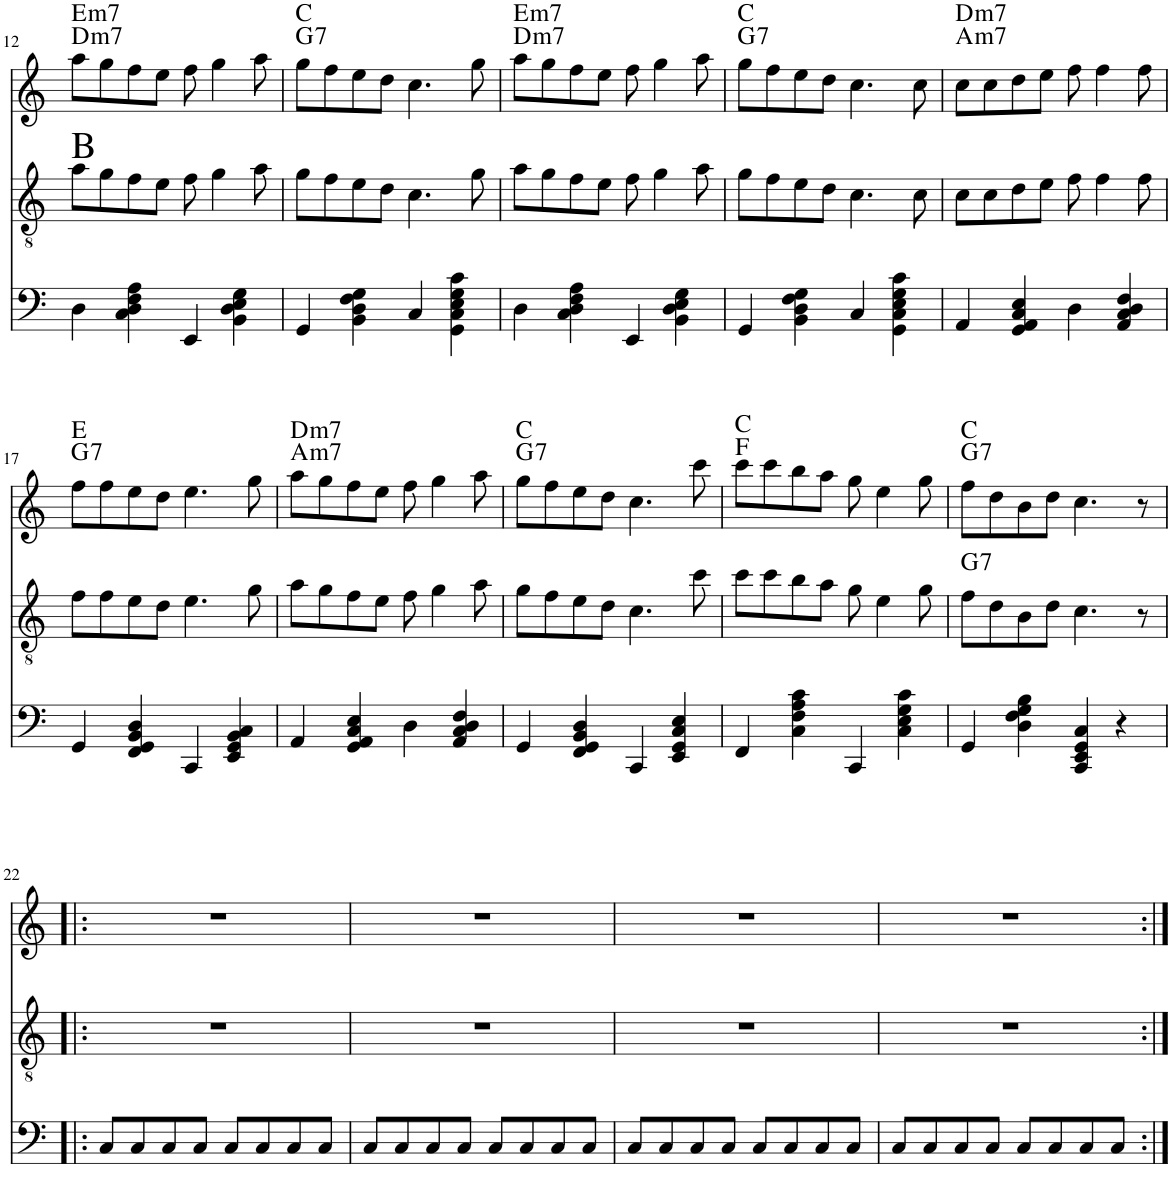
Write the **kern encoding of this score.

**kern	**kern	**harte	**kern	**harte
*part3	*part2	*part2	*part1	*part1
*staff3	*staff2	*	*staff1	*
*I"Cello Steel Drums	*I"Tenor Steel Drums	*	*I"Soprano Steel Drums	*
*I'St Dr	*I'St Dr	*	*I'St Dr	*
!!LO:PB:g=z
*clefF4	*clefGv2	*	*clefG2	*
*k[]	*k[]	*	*k[]	*
*M4/4	*M4/4	*	*M4/4	*
=12	=12	=12	=12	=12
!	!LO:TX:a:t=B	!	!	!LO:H:n=1:kt=m7
!	!	!	!	!LO:H:n=2:kt=m7
4D\	8a\L	.	8aa\L	D:min7 E:min7
.	8g\	.	8gg\	.
4C\ 4D\ 4F\ 4A\	8f\	.	8ff\	.
.	8e\J	.	8ee\J	.
4EE/	8f\	.	8ff\	.
.	4g\	.	4gg\	.
4BB\ 4D\ 4E\ 4G\	.	.	.	.
.	8a\	.	8aa\	.
=13	=13	=13	=13	=13
!	!	!	!	!LO:H:n=1:kt=7
4GG/	8g\L	.	8gg\L	G:7 C:maj
.	8f\	.	8ff\	.
4BB\ 4D\ 4F\ 4G\	8e\	.	8ee\	.
.	8d\J	.	8dd\J	.
4C/	4.c\	.	4.cc\	.
4GG\ 4C\ 4E\ 4G\ 4c\	.	.	.	.
.	8g\	.	8gg\	.
=14	=14	=14	=14	=14
!	!	!	!	!LO:H:n=1:kt=m7
!	!	!	!	!LO:H:n=2:kt=m7
4D\	8a\L	.	8aa\L	D:min7 E:min7
.	8g\	.	8gg\	.
4C\ 4D\ 4F\ 4A\	8f\	.	8ff\	.
.	8e\J	.	8ee\J	.
4EE/	8f\	.	8ff\	.
.	4g\	.	4gg\	.
4BB\ 4D\ 4E\ 4G\	.	.	.	.
.	8a\	.	8aa\	.
=15	=15	=15	=15	=15
!	!	!	!	!LO:H:n=1:kt=7
4GG/	8g\L	.	8gg\L	G:7 C:maj
.	8f\	.	8ff\	.
4BB\ 4D\ 4F\ 4G\	8e\	.	8ee\	.
.	8d\J	.	8dd\J	.
4C/	4.c\	.	4.cc\	.
4GG\ 4C\ 4E\ 4G\ 4c\	.	.	.	.
.	8c\	.	8cc\	.
=16	=16	=16	=16	=16
!	!	!	!	!LO:H:n=1:kt=m7
!	!	!	!	!LO:H:n=2:kt=m7
4AA/	8c\L	.	8cc\L	A:min7 D:min7
.	8c\	.	8cc\	.
4GG/ 4AA/ 4C/ 4E/	8d\	.	8dd\	.
.	8e\J	.	8ee\J	.
4D\	8f\	.	8ff\	.
.	4f\	.	4ff\	.
4AA/ 4C/ 4D/ 4F/	.	.	.	.
.	8f\	.	8ff\	.
!!LO:LB:g=z
=17	=17	=17	=17	=17
!	!	!	!	!LO:H:n=1:kt=7
4GG/	8f\L	.	8ff\L	G:7 E:maj
.	8f\	.	8ff\	.
4FF/ 4GG/ 4BB/ 4D/	8e\	.	8ee\	.
.	8d\J	.	8dd\J	.
4CC/	4.e\	.	4.ee\	.
4EE/ 4GG/ 4BB/ 4C/	.	.	.	.
.	8g\	.	8ggn\	.
=18	=18	=18	=18	=18
!	!	!	!	!LO:H:n=1:kt=m7
!	!	!	!	!LO:H:n=2:kt=m7
4AA/	8a\L	.	8aa\L	A:min7 D:min7
.	8g\	.	8gg\	.
4GG/ 4AA/ 4C/ 4E/	8f\	.	8ff\	.
.	8e\J	.	8ee\J	.
4D\	8f\	.	8ff\	.
.	4g\	.	4gg\	.
4AA/ 4C/ 4D/ 4F/	.	.	.	.
.	8a\	.	8aa\	.
=19	=19	=19	=19	=19
!	!	!	!	!LO:H:n=1:kt=7
4GG/	8g\L	.	8gg\L	G:7 C:maj
.	8f\	.	8ff\	.
4FF/ 4GG/ 4BB/ 4D/	8e\	.	8ee\	.
.	8d\J	.	8dd\J	.
4CC/	4.c\	.	4.cc\	.
4EE/ 4GG/ 4C/ 4E/	.	.	.	.
.	8cc\	.	8ccc\	.
=20	=20	=20	=20	=20
4FF/	8cc\L	.	8ccc\L	F:maj C:maj
.	8cc\	.	8ccc\	.
4C\ 4F\ 4A\ 4c\	8b\	.	8bb\	.
.	8a\J	.	8aa\J	.
4CC/	8g\	.	8gg\	.
.	4e\	.	4ee\	.
4C\ 4E\ 4G\ 4c\	.	.	.	.
.	8g\	.	8gg\	.
=21	=21	=21	=21	=21
!	!	!LO:H:kt=7	!	!LO:H:n=1:kt=7
4GG/	8f\L	G:7	8ff\L	G:7 C:maj
.	8d\	.	8dd\	.
4D\ 4F\ 4G\ 4B\	8B\	.	8b\	.
.	8d\J	.	8dd\J	.
4CC/ 4EE/ 4GG/ 4C/	4.c\	.	4.cc\	.
4r	.	.	.	.
.	8r	.	8r	.
!!LO:LB:g=z
=22!|:	=22!|:	=22!|:	=22!|:	=22!|:
8C/L	1r	.	1r	.
8C/	.	.	.	.
8C/	.	.	.	.
8C/J	.	.	.	.
8C/L	.	.	.	.
8C/	.	.	.	.
8C/	.	.	.	.
8C/J	.	.	.	.
=23	=23	=23	=23	=23
8C/L	1r	.	1r	.
8C/	.	.	.	.
8C/	.	.	.	.
8C/J	.	.	.	.
8C/L	.	.	.	.
8C/	.	.	.	.
8C/	.	.	.	.
8C/J	.	.	.	.
=24	=24	=24	=24	=24
8C/L	1r	.	1r	.
8C/	.	.	.	.
8C/	.	.	.	.
8C/J	.	.	.	.
8C/L	.	.	.	.
8C/	.	.	.	.
8C/	.	.	.	.
8C/J	.	.	.	.
=25	=25	=25	=25	=25
8C/L	1r	.	1r	.
8C/	.	.	.	.
8C/	.	.	.	.
8C/J	.	.	.	.
8C/L	.	.	.	.
8C/	.	.	.	.
8C/	.	.	.	.
8C/J	.	.	.	.
=:|!	=:|!	=:|!	=:|!	=:|!
*-	*-	*-	*-	*-
